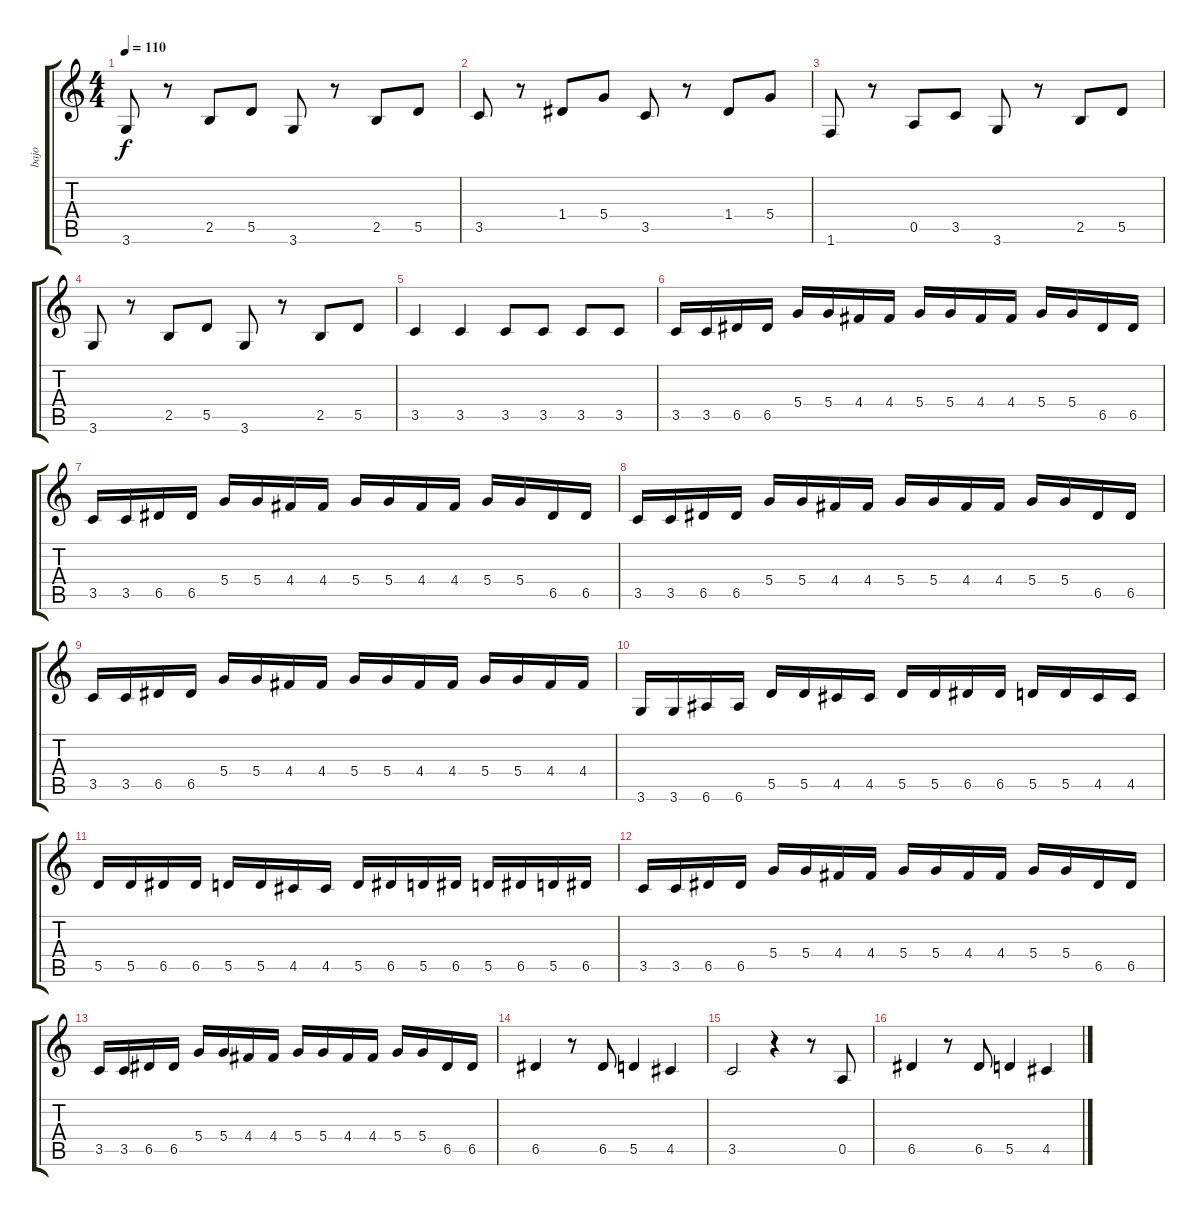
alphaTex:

\track ("bajo" "bajo") {instrument electricbasspick}
\staff {score tabs}
\tuning (E4 B3 G3 D3 A2 E2) {hide}
\ts (4 4)
\tempo 110
\clef g2
\ks c
3.6.8{dy f} r.8 2.5.8 5.5.8 3.6.8 r.8 2.5.8 5.5.8 |
3.5.8 r.8 1.4.8 5.4.8 3.5.8 r.8 1.4.8 5.4.8 |
1.6.8 r.8 0.5.8 3.5.8 3.6.8 r.8 2.5.8 5.5.8 |
3.6.8 r.8 2.5.8 5.5.8 3.6.8 r.8 2.5.8 5.5.8 |
3.5.4 3.5.4 3.5.8 3.5.8 3.5.8 3.5.8 |
3.5.16 3.5.16 6.5.16 6.5.16 5.4.16 5.4.16 4.4.16 4.4.16 5.4.16 5.4.16 4.4.16 4.4.16 5.4.16 5.4.16 6.5.16 6.5.16 |
3.5.16 3.5.16 6.5.16 6.5.16 5.4.16 5.4.16 4.4.16 4.4.16 5.4.16 5.4.16 4.4.16 4.4.16 5.4.16 5.4.16 6.5.16 6.5.16 |
3.5.16 3.5.16 6.5.16 6.5.16 5.4.16 5.4.16 4.4.16 4.4.16 5.4.16 5.4.16 4.4.16 4.4.16 5.4.16 5.4.16 6.5.16 6.5.16 |
3.5.16 3.5.16 6.5.16 6.5.16 5.4.16 5.4.16 4.4.16 4.4.16 5.4.16 5.4.16 4.4.16 4.4.16 5.4.16 5.4.16 4.4.16 4.4.16 |
3.6.16 3.6.16 6.6.16 6.6.16 5.5.16 5.5.16 4.5.16 4.5.16 5.5.16 5.5.16 6.5.16 6.5.16 5.5.16 5.5.16 4.5.16 4.5.16 |
5.5.16 5.5.16 6.5.16 6.5.16 5.5.16 5.5.16 4.5.16 4.5.16 5.5.16 6.5.16 5.5.16 6.5.16 5.5.16 6.5.16 5.5.16 6.5.16 |
3.5.16 3.5.16 6.5.16 6.5.16 5.4.16 5.4.16 4.4.16 4.4.16 5.4.16 5.4.16 4.4.16 4.4.16 5.4.16 5.4.16 6.5.16 6.5.16 |
3.5.16 3.5.16 6.5.16 6.5.16 5.4.16 5.4.16 4.4.16 4.4.16 5.4.16 5.4.16 4.4.16 4.4.16 5.4.16 5.4.16 6.5.16 6.5.16 |
6.5.4 r.8 6.5.8 5.5.4 4.5.4 |
3.5.2 r.4 r.8 0.5.8 |
6.5.4 r.8 6.5.8 5.5.4 4.5.4
